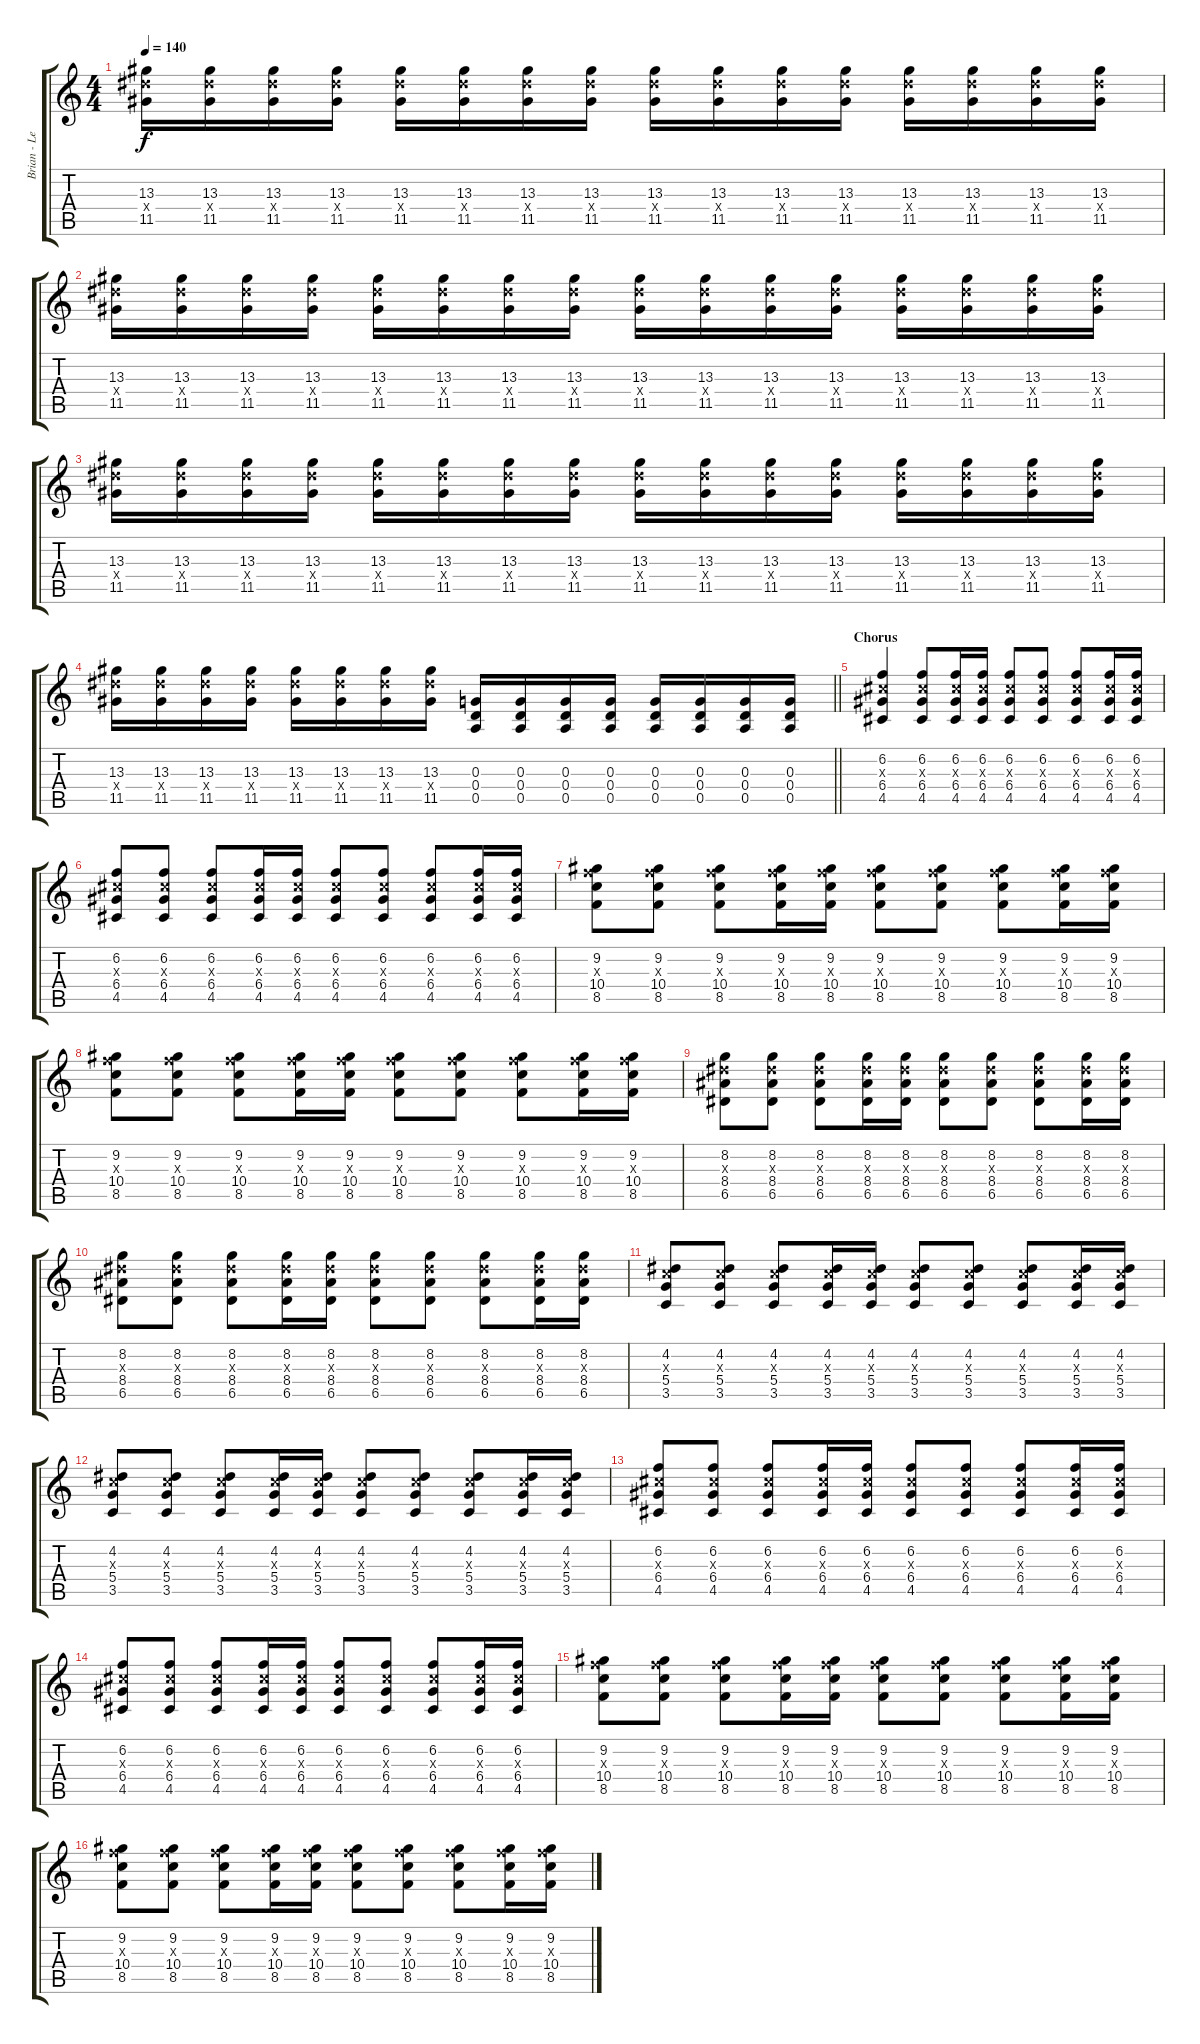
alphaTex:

\track ("Brian - Lead Guitar" "Brian - Le") {instrument acousticguitarsteel}
\staff {score tabs}
\tuning (E4 B3 G3 D3 A2 E2) {hide}
\ts (4 4)
\tempo 140
\clef g2
\ks c
(13.3 13.4{x} 11.5).16{dy f} (13.3 13.4{x} 11.5).16 (13.3 13.4{x} 11.5).16 (13.3 13.4{x} 11.5).16 (13.3 13.4{x} 11.5).16 (13.3 13.4{x} 11.5).16 (13.3 13.4{x} 11.5).16 (13.3 13.4{x} 11.5).16 (13.3 13.4{x} 11.5).16 (13.3 13.4{x} 11.5).16 (13.3 13.4{x} 11.5).16 (13.3 13.4{x} 11.5).16 (13.3 13.4{x} 11.5).16 (13.3 13.4{x} 11.5).16 (13.3 13.4{x} 11.5).16 (13.3 13.4{x} 11.5).16 |
(13.3 13.4{x} 11.5).16 (13.3 13.4{x} 11.5).16 (13.3 13.4{x} 11.5).16 (13.3 13.4{x} 11.5).16 (13.3 13.4{x} 11.5).16 (13.3 13.4{x} 11.5).16 (13.3 13.4{x} 11.5).16 (13.3 13.4{x} 11.5).16 (13.3 13.4{x} 11.5).16 (13.3 13.4{x} 11.5).16 (13.3 13.4{x} 11.5).16 (13.3 13.4{x} 11.5).16 (13.3 13.4{x} 11.5).16 (13.3 13.4{x} 11.5).16 (13.3 13.4{x} 11.5).16 (13.3 13.4{x} 11.5).16 |
(13.3 13.4{x} 11.5).16 (13.3 13.4{x} 11.5).16 (13.3 13.4{x} 11.5).16 (13.3 13.4{x} 11.5).16 (13.3 13.4{x} 11.5).16 (13.3 13.4{x} 11.5).16 (13.3 13.4{x} 11.5).16 (13.3 13.4{x} 11.5).16 (13.3 13.4{x} 11.5).16 (13.3 13.4{x} 11.5).16 (13.3 13.4{x} 11.5).16 (13.3 13.4{x} 11.5).16 (13.3 13.4{x} 11.5).16 (13.3 13.4{x} 11.5).16 (13.3 13.4{x} 11.5).16 (13.3 13.4{x} 11.5).16 |
\barLineRight lightlight
(13.3 13.4{x} 11.5).16 (13.3 13.4{x} 11.5).16 (13.3 13.4{x} 11.5).16 (13.3 13.4{x} 11.5).16 (13.3 13.4{x} 11.5).16 (13.3 13.4{x} 11.5).16 (13.3 13.4{x} 11.5).16 (13.3 13.4{x} 11.5).16 (0.3 0.4 0.5).16 (0.3 0.4 0.5).16 (0.3 0.4 0.5).16 (0.3 0.4 0.5).16 (0.3 0.4 0.5).16 (0.3 0.4 0.5).16 (0.3 0.4 0.5).16 (0.3 0.4 0.5).16 |
\section ("" "Chorus")
(6.2 6.3{x} 6.4 4.5).4 (6.2 6.3{x} 6.4 4.5).8 (6.2 6.3{x} 6.4 4.5).16 (6.2 6.3{x} 6.4 4.5).16 (6.2 6.3{x} 6.4 4.5).8 (6.2 6.3{x} 6.4 4.5).8 (6.2 6.3{x} 6.4 4.5).8 (6.2 6.3{x} 6.4 4.5).16 (6.2 6.3{x} 6.4 4.5).16 |
(6.2 6.3{x} 6.4 4.5).8 (6.2 6.3{x} 6.4 4.5).8 (6.2 6.3{x} 6.4 4.5).8 (6.2 6.3{x} 6.4 4.5).16 (6.2 6.3{x} 6.4 4.5).16 (6.2 6.3{x} 6.4 4.5).8 (6.2 6.3{x} 6.4 4.5).8 (6.2 6.3{x} 6.4 4.5).8 (6.2 6.3{x} 6.4 4.5).16 (6.2 6.3{x} 6.4 4.5).16 |
(9.2 10.3{x} 10.4 8.5).8 (9.2 10.3{x} 10.4 8.5).8 (9.2 10.3{x} 10.4 8.5).8 (9.2 10.3{x} 10.4 8.5).16 (9.2 10.3{x} 10.4 8.5).16 (9.2 10.3{x} 10.4 8.5).8 (9.2 10.3{x} 10.4 8.5).8 (9.2 10.3{x} 10.4 8.5).8 (9.2 10.3{x} 10.4 8.5).16 (9.2 10.3{x} 10.4 8.5).16 |
(9.2 10.3{x} 10.4 8.5).8 (9.2 10.3{x} 10.4 8.5).8 (9.2 10.3{x} 10.4 8.5).8 (9.2 10.3{x} 10.4 8.5).16 (9.2 10.3{x} 10.4 8.5).16 (9.2 10.3{x} 10.4 8.5).8 (9.2 10.3{x} 10.4 8.5).8 (9.2 10.3{x} 10.4 8.5).8 (9.2 10.3{x} 10.4 8.5).16 (9.2 10.3{x} 10.4 8.5).16 |
(8.2 8.3{x} 8.4 6.5).8 (8.2 8.3{x} 8.4 6.5).8 (8.2 8.3{x} 8.4 6.5).8 (8.2 8.3{x} 8.4 6.5).16 (8.2 8.3{x} 8.4 6.5).16 (8.2 8.3{x} 8.4 6.5).8 (8.2 8.3{x} 8.4 6.5).8 (8.2 8.3{x} 8.4 6.5).8 (8.2 8.3{x} 8.4 6.5).16 (8.2 8.3{x} 8.4 6.5).16 |
(8.2 8.3{x} 8.4 6.5).8 (8.2 8.3{x} 8.4 6.5).8 (8.2 8.3{x} 8.4 6.5).8 (8.2 8.3{x} 8.4 6.5).16 (8.2 8.3{x} 8.4 6.5).16 (8.2 8.3{x} 8.4 6.5).8 (8.2 8.3{x} 8.4 6.5).8 (8.2 8.3{x} 8.4 6.5).8 (8.2 8.3{x} 8.4 6.5).16 (8.2 8.3{x} 8.4 6.5).16 |
(4.2 5.3{x} 5.4 3.5).8 (4.2 5.3{x} 5.4 3.5).8 (4.2 5.3{x} 5.4 3.5).8 (4.2 5.3{x} 5.4 3.5).16 (4.2 5.3{x} 5.4 3.5).16 (4.2 5.3{x} 5.4 3.5).8 (4.2 5.3{x} 5.4 3.5).8 (4.2 5.3{x} 5.4 3.5).8 (4.2 5.3{x} 5.4 3.5).16 (4.2 5.3{x} 5.4 3.5).16 |
(4.2 5.3{x} 5.4 3.5).8 (4.2 5.3{x} 5.4 3.5).8 (4.2 5.3{x} 5.4 3.5).8 (4.2 5.3{x} 5.4 3.5).16 (4.2 5.3{x} 5.4 3.5).16 (4.2 5.3{x} 5.4 3.5).8 (4.2 5.3{x} 5.4 3.5).8 (4.2 5.3{x} 5.4 3.5).8 (4.2 5.3{x} 5.4 3.5).16 (4.2 5.3{x} 5.4 3.5).16 |
(6.2 6.3{x} 6.4 4.5).8 (6.2 6.3{x} 6.4 4.5).8 (6.2 6.3{x} 6.4 4.5).8 (6.2 6.3{x} 6.4 4.5).16 (6.2 6.3{x} 6.4 4.5).16 (6.2 6.3{x} 6.4 4.5).8 (6.2 6.3{x} 6.4 4.5).8 (6.2 6.3{x} 6.4 4.5).8 (6.2 6.3{x} 6.4 4.5).16 (6.2 6.3{x} 6.4 4.5).16 |
(6.2 6.3{x} 6.4 4.5).8 (6.2 6.3{x} 6.4 4.5).8 (6.2 6.3{x} 6.4 4.5).8 (6.2 6.3{x} 6.4 4.5).16 (6.2 6.3{x} 6.4 4.5).16 (6.2 6.3{x} 6.4 4.5).8 (6.2 6.3{x} 6.4 4.5).8 (6.2 6.3{x} 6.4 4.5).8 (6.2 6.3{x} 6.4 4.5).16 (6.2 6.3{x} 6.4 4.5).16 |
(9.2 10.3{x} 10.4 8.5).8 (9.2 10.3{x} 10.4 8.5).8 (9.2 10.3{x} 10.4 8.5).8 (9.2 10.3{x} 10.4 8.5).16 (9.2 10.3{x} 10.4 8.5).16 (9.2 10.3{x} 10.4 8.5).8 (9.2 10.3{x} 10.4 8.5).8 (9.2 10.3{x} 10.4 8.5).8 (9.2 10.3{x} 10.4 8.5).16 (9.2 10.3{x} 10.4 8.5).16 |
(9.2 10.3{x} 10.4 8.5).8 (9.2 10.3{x} 10.4 8.5).8 (9.2 10.3{x} 10.4 8.5).8 (9.2 10.3{x} 10.4 8.5).16 (9.2 10.3{x} 10.4 8.5).16 (9.2 10.3{x} 10.4 8.5).8 (9.2 10.3{x} 10.4 8.5).8 (9.2 10.3{x} 10.4 8.5).8 (9.2 10.3{x} 10.4 8.5).16 (9.2 10.3{x} 10.4 8.5).16
